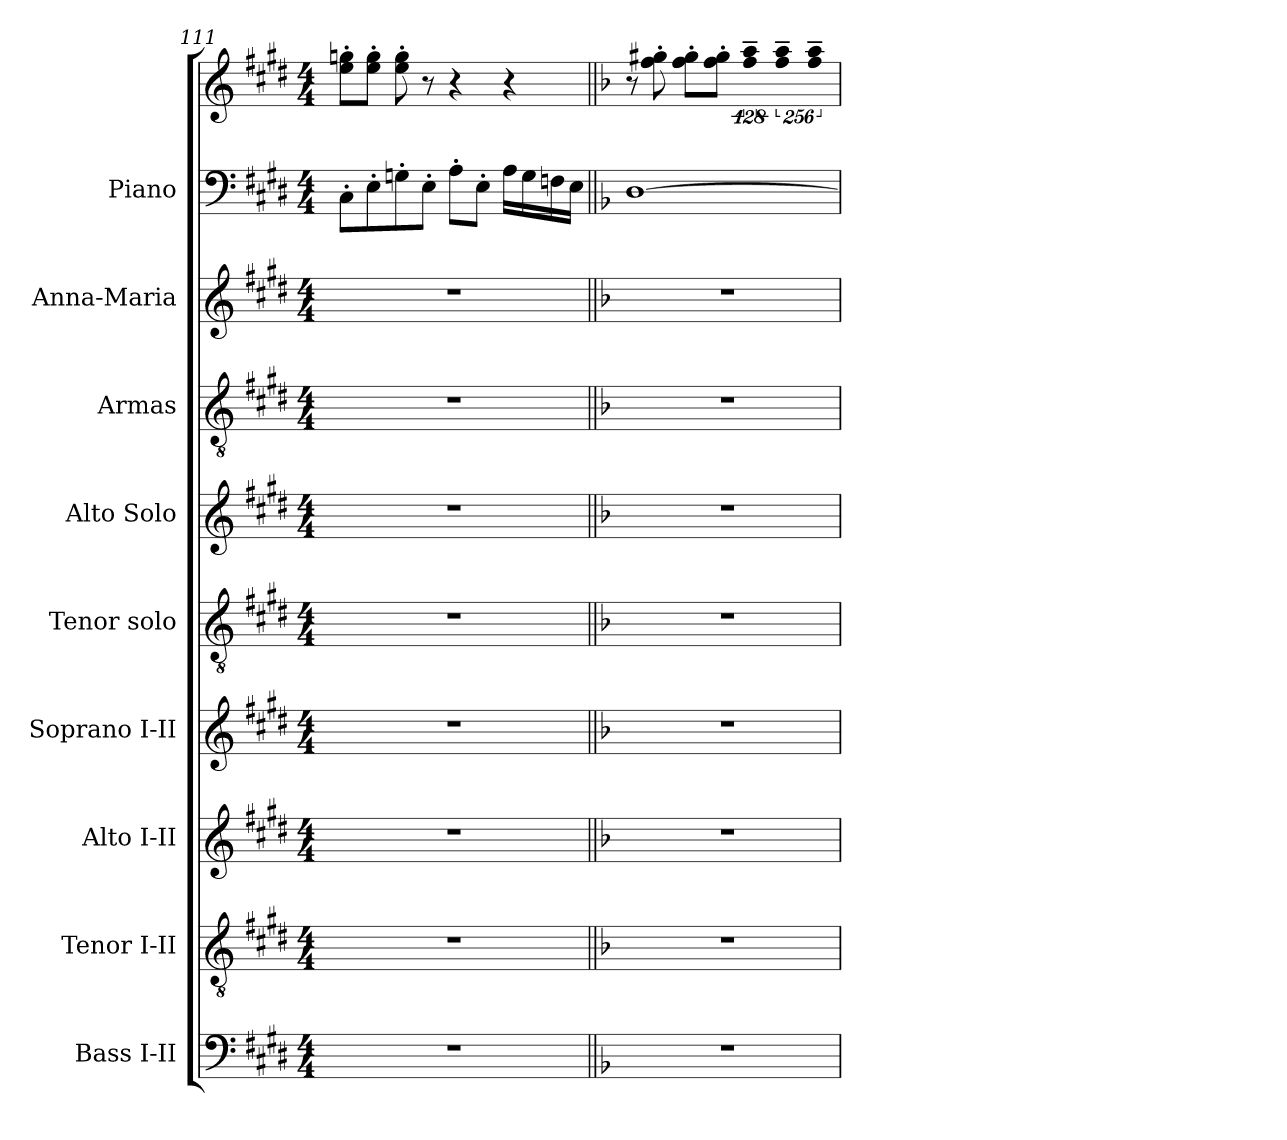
**kern	**kern	**kern	**kern	**kern	**kern	**kern	**kern	**kern	**kern
*part9	*part8	*part7	*part6	*part5	*part4	*part3	*part2	*part1	*part1
*staff10	*staff9	*staff8	*staff7	*staff6	*staff5	*staff4	*staff3	*staff2	*staff1
*I"Bass I-II	*I"Tenor I-II	*I"Alto I-II	*I"Soprano I-II	*I"Tenor solo	*I"Alto Solo	*I"Armas	*I"Anna-Maria	*I"Piano	*
*I'B.	*I'T.	*I'A.	*I'S.	*I'T. Solo	*I'A. Solo	*I'Armas	*I'A-M	*I'Pno.	*
*clefF4	*clefGv2	*clefG2	*clefG2	*clefGv2	*clefG2	*clefGv2	*clefG2	*clefF4	*clefG2
*	*ITrd7c12	*	*	*ITrd7c12	*	*ITrd7c12	*	*	*
*k[f#c#g#d#]	*k[f#c#g#d#]	*k[f#c#g#d#]	*k[f#c#g#d#]	*k[f#c#g#d#]	*k[f#c#g#d#]	*k[f#c#g#d#]	*k[f#c#g#d#]	*k[f#c#g#d#]	*k[f#c#g#d#]
*c#:	*c#:	*c#:	*c#:	*c#:	*c#:	*c#:	*c#:	*c#:	*c#:
*M4/4	*M4/4	*M4/4	*M4/4	*M4/4	*M4/4	*M4/4	*M4/4	*M4/4	*M4/4
=111	=111	=111	=111	=111	=111	=111	=111	=111	=111
1r	1r	1r	1r	1r	1r	1r	1r	8C#'i\L	8eei\' 8ggni'L
.	.	.	.	.	.	.	.	8E'i\	8eei\' 8ggi'J
.	.	.	.	.	.	.	.	8Gn'i\	8eei\' 8ggi'
.	.	.	.	.	.	.	.	8E'i\J	8r
.	.	.	.	.	.	.	.	8A'i\L	4r
.	.	.	.	.	.	.	.	8E'i\J	.
.	.	.	.	.	.	.	.	16Ai\LL	4r
.	.	.	.	.	.	.	.	16Gi\	.
.	.	.	.	.	.	.	.	16Fni\	.
.	.	.	.	.	.	.	.	16Ei\JJ	.
!!LO:PB:g=z
=112||	=112||	=112||	=112||	=112||	=112||	=112||	=112||	=112||	=112||
*k[b-]	*k[b-]	*k[b-]	*k[b-]	*k[b-]	*k[b-]	*k[b-]	*k[b-]	*k[b-]	*k[b-]
*F:	*F:	*F:	*F:	*F:	*F:	*F:	*F:	*F:	*F:
1r	1r	1r	1r	1r	1r	1r	1r	[>1Di	8r
.	.	.	.	.	.	.	.	.	8ffi\' 8gg#Xi'
.	.	.	.	.	.	.	.	.	8ffi\' 8gg#i'L
.	.	.	.	.	.	.	.	.	8ffi\' 8gg#i'J
!	!	!	!	!	!	!	!	!	!LO:N:vis=4
.	.	.	.	.	.	.	.	.	512%85ffi\~ 512%85aai~
!	!	!	!	!	!	!	!	!	!LO:N:vis=4
.	.	.	.	.	.	.	.	.	1024%171ffi\~ 1024%171aai~
!	!	!	!	!	!	!	!	!	!LO:N:vis=4
.	.	.	.	.	.	.	.	.	1024%171ffi\~ 1024%171aai~
=	=	=	=	=	=	=	=	=	=
*-	*-	*-	*-	*-	*-	*-	*-	*-	*-
